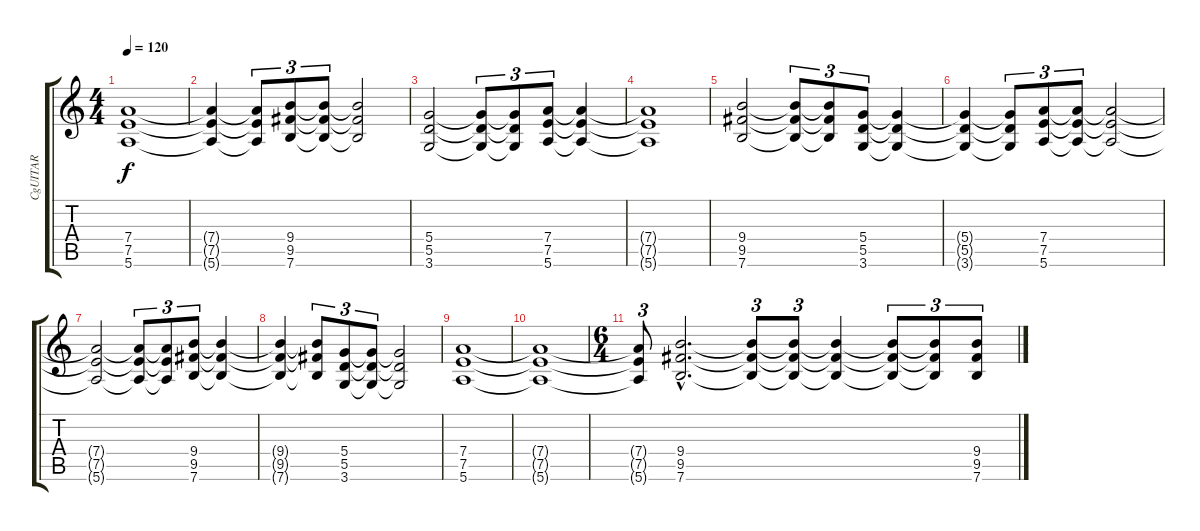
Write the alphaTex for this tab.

\track ("CgUITAR" "CgUITAR") {instrument distortionguitar}
\staff {score tabs}
\tuning (E4 B3 G3 D3 A2 E2) {hide}
\ts (4 4)
\tempo 120
\clef g2
\ks c
(7.4 7.5 5.6).1{dy f} |
(7.4{t} 7.5{t} 5.6{t}).4 (7.4{t} 7.5{t} 5.6{t}).8{tu (3 2)} (9.4 9.5 7.6).8{tu (3 2)} (9.4{t} 9.5{t} 7.6{t}).8{tu (3 2)} (9.4{t} 9.5{t} 7.6{t}).2 |
(5.4 5.5 3.6).2 (5.4{t} 5.5{t} 3.6{t}).8{tu (3 2)} (5.4{t} 5.5{t} 3.6{t}).8{tu (3 2)} (7.4 7.5 5.6).8{tu (3 2)} (7.4{t} 7.5{t} 5.6{t}).4 |
(7.4{t} 7.5{t} 5.6{t}).1 |
(9.4 9.5 7.6).2 (9.4{t} 9.5{t} 7.6{t}).8{tu (3 2)} (9.4{t} 9.5{t} 7.6{t}).8{tu (3 2)} (5.4 5.5 3.6).8{tu (3 2)} (5.4{t} 5.5{t} 3.6{t}).4 |
(5.4{t} 5.5{t} 3.6{t}).4 (5.4{t} 5.5{t} 3.6{t}).8{tu (3 2)} (7.4 7.5 5.6).8{tu (3 2)} (7.4{t} 7.5{t} 5.6{t}).8{tu (3 2)} (7.4{t} 7.5{t} 5.6{t}).2 |
(7.4{t} 7.5{t} 5.6{t}).2 (7.4{t} 7.5{t} 5.6{t}).8{tu (3 2)} (7.4{t} 7.5{t} 5.6{t}).8{tu (3 2)} (9.4 9.5 7.6).8{tu (3 2)} (9.4{t} 9.5{t} 7.6{t}).4 |
(9.4{t} 9.5{t} 7.6{t}).4 (9.4{t} 9.5{t} 7.6{t}).8{tu (3 2)} (5.4 5.5 3.6).8{tu (3 2)} (5.4{t} 5.5{t} 3.6{t}).8{tu (3 2)} (5.4{t} 5.5{t} 3.6{t}).2 |
(7.4 7.5 5.6).1 |
(7.4{t} 7.5{t} 5.6{t}).1 |
\ts (6 4)
(7.4{t} 7.5{t} 5.6{t}).8{tu (3 2)} (9.4{hac} 9.5{hac} 7.6{hac}).2{d} (9.4{t} 9.5{t} 7.6{t}).8{tu (3 2)} (9.4{t} 9.5{t} 7.6{t}).8{tu (3 2)} (9.4{t} 9.5{t} 7.6{t}).4 (9.4{t} 9.5{t} 7.6{t}).8{tu (3 2)} (9.4{t} 9.5{t} 7.6{t}).8{tu (3 2)} (9.4 9.5 7.6).8{tu (3 2)}
